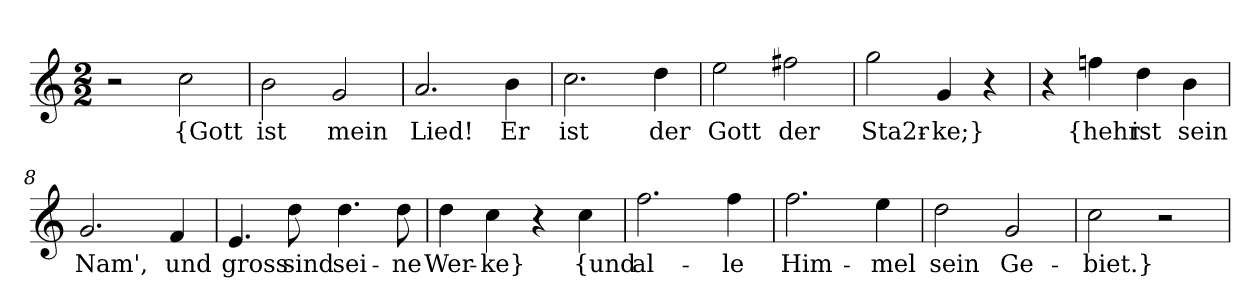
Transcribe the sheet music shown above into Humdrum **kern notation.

**kern	**text
*part1	*part1
*staff1	*staff1
*clefG2	*
*k[]	*
*M2/2	*
=1	=1
2r	.
!	!LO:LY:b
2cc\	{Gott
=2	=2
!	!LO:LY:b
2b\	ist
!	!LO:LY:b
2g/	mein
=3	=3
!	!LO:LY:b
2.a/	Lied!
!	!LO:LY:b
4b\	Er
=4	=4
!	!LO:LY:b
2.cc\	ist
!	!LO:LY:b
4dd\	der
=5	=5
!	!LO:LY:b
2ee\	Gott
!	!LO:LY:b
2ff#X\	der
=6	=6
!	!LO:LY:b
2gg\	Sta2r-
!	!LO:LY:b
4g/	-ke;}
4r	.
=7	=7
4r	.
!	!LO:LY:b
4ffn\	{hehr
!	!LO:LY:b
4dd\	ist
!	!LO:LY:b
4b\	sein
=8	=8
!	!LO:LY:b
2.g/	Nam',
!	!LO:LY:b
4f/	und
!!LO:LB:g=z
=9	=9
!	!LO:LY:b
4.e/	gross
!	!LO:LY:b
8dd\	sind
!	!LO:LY:b
4.dd\	sei-
!	!LO:LY:b
8dd\	-ne
=10	=10
!	!LO:LY:b
4dd\	Wer-
!	!LO:LY:b
4cc\	-ke}
4r	.
!	!LO:LY:b
4cc\	{und
=11	=11
!	!LO:LY:b
2.ff\	al-
!	!LO:LY:b
4ff\	-le
=12	=12
!	!LO:LY:b
2.ff\	Him-
!	!LO:LY:b
4ee\	-mel
=13	=13
!	!LO:LY:b
2dd\	sein
!	!LO:LY:b
2g/	Ge-
=14	=14
!	!LO:LY:b
2cc\	-biet.}
2r	.
=	=
*-	*-
